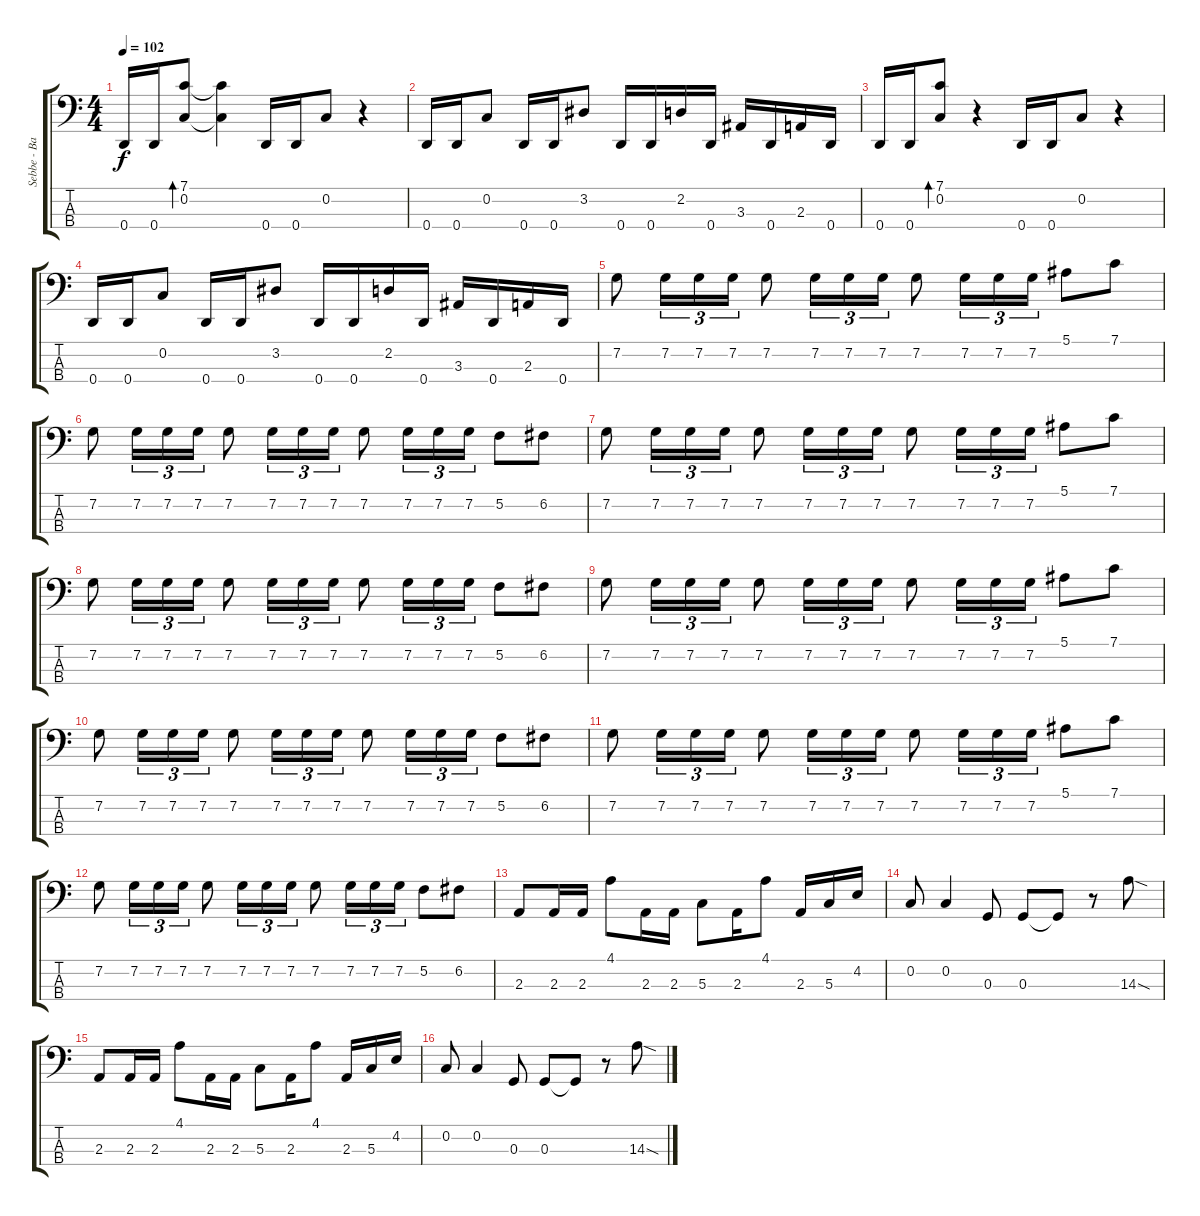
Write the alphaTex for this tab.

\track ("Sebbe - Bass" "Sebbe - Ba") {instrument electricbassfinger}
\staff {score tabs}
\tuning (F2 C2 G1 D1) {hide}
\ts (4 4)
\tempo 102
\clef f4
\ks c
0.4.16{dy f} 0.4.16 (7.1 0.2).8{bd 120} (7.1{t} 0.2{t}).4 0.4.16 0.4.16 0.2.8 r.4 |
0.4.16 0.4.16 0.2.8 0.4.16 0.4.16 3.2.8 0.4.16 0.4.16 2.2.16 0.4.16 3.3.16 0.4.16 2.3.16 0.4.16 |
0.4.16 0.4.16 (7.1 0.2).8{bd 120} r.4 0.4.16 0.4.16 0.2.8 r.4 |
0.4.16 0.4.16 0.2.8 0.4.16 0.4.16 3.2.8 0.4.16 0.4.16 2.2.16 0.4.16 3.3.16 0.4.16 2.3.16 0.4.16 |
7.2.8 7.2.16{tu (3 2)} 7.2.16{tu (3 2)} 7.2.16{tu (3 2)} 7.2.8 7.2.16{tu (3 2)} 7.2.16{tu (3 2)} 7.2.16{tu (3 2)} 7.2.8 7.2.16{tu (3 2)} 7.2.16{tu (3 2)} 7.2.16{tu (3 2)} 5.1.8 7.1.8 |
7.2.8 7.2.16{tu (3 2)} 7.2.16{tu (3 2)} 7.2.16{tu (3 2)} 7.2.8 7.2.16{tu (3 2)} 7.2.16{tu (3 2)} 7.2.16{tu (3 2)} 7.2.8 7.2.16{tu (3 2)} 7.2.16{tu (3 2)} 7.2.16{tu (3 2)} 5.2.8 6.2.8 |
7.2.8 7.2.16{tu (3 2)} 7.2.16{tu (3 2)} 7.2.16{tu (3 2)} 7.2.8 7.2.16{tu (3 2)} 7.2.16{tu (3 2)} 7.2.16{tu (3 2)} 7.2.8 7.2.16{tu (3 2)} 7.2.16{tu (3 2)} 7.2.16{tu (3 2)} 5.1.8 7.1.8 |
7.2.8 7.2.16{tu (3 2)} 7.2.16{tu (3 2)} 7.2.16{tu (3 2)} 7.2.8 7.2.16{tu (3 2)} 7.2.16{tu (3 2)} 7.2.16{tu (3 2)} 7.2.8 7.2.16{tu (3 2)} 7.2.16{tu (3 2)} 7.2.16{tu (3 2)} 5.2.8 6.2.8 |
7.2.8 7.2.16{tu (3 2)} 7.2.16{tu (3 2)} 7.2.16{tu (3 2)} 7.2.8 7.2.16{tu (3 2)} 7.2.16{tu (3 2)} 7.2.16{tu (3 2)} 7.2.8 7.2.16{tu (3 2)} 7.2.16{tu (3 2)} 7.2.16{tu (3 2)} 5.1.8 7.1.8 |
7.2.8 7.2.16{tu (3 2)} 7.2.16{tu (3 2)} 7.2.16{tu (3 2)} 7.2.8 7.2.16{tu (3 2)} 7.2.16{tu (3 2)} 7.2.16{tu (3 2)} 7.2.8 7.2.16{tu (3 2)} 7.2.16{tu (3 2)} 7.2.16{tu (3 2)} 5.2.8 6.2.8 |
7.2.8 7.2.16{tu (3 2)} 7.2.16{tu (3 2)} 7.2.16{tu (3 2)} 7.2.8 7.2.16{tu (3 2)} 7.2.16{tu (3 2)} 7.2.16{tu (3 2)} 7.2.8 7.2.16{tu (3 2)} 7.2.16{tu (3 2)} 7.2.16{tu (3 2)} 5.1.8 7.1.8 |
7.2.8 7.2.16{tu (3 2)} 7.2.16{tu (3 2)} 7.2.16{tu (3 2)} 7.2.8 7.2.16{tu (3 2)} 7.2.16{tu (3 2)} 7.2.16{tu (3 2)} 7.2.8 7.2.16{tu (3 2)} 7.2.16{tu (3 2)} 7.2.16{tu (3 2)} 5.2.8 6.2.8 |
2.3.8 2.3.16 2.3.16 4.1.8 2.3.16 2.3.16 5.3.8 2.3.16 4.1.8 2.3.16 5.3.16 4.2.16 |
0.2.8 0.2.4 0.3.8 0.3.8 0.3{t}.8 r.8 14.3{sod}.8 |
2.3.8 2.3.16 2.3.16 4.1.8 2.3.16 2.3.16 5.3.8 2.3.16 4.1.8 2.3.16 5.3.16 4.2.16 |
0.2.8 0.2.4 0.3.8 0.3.8 0.3{t}.8 r.8 14.3{sod}.8
